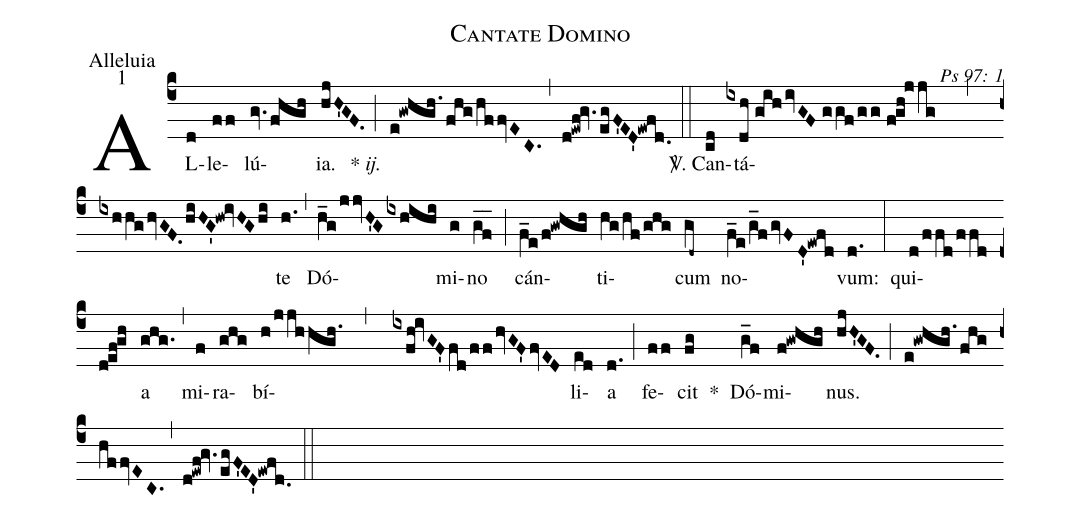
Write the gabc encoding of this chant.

name: Cantate Domino;
office-part: Alleluia;
mode: 1;
commentary: Ps 97: 1;
%%
(c4) AL(d)le(ff)lú(gv./fhgh)ia.(hjH'GF.) {*} <i>ij.</i>(;) (e!gwhgh./fhg/hffvEC.) (,) (d!ewf!gv./egF'ED'!ewfd.) (::)
<sp>V/</sp>. Can(cd)tá(ixdh//gih/ivGF//ggf/gg//f!gh!jjg , ixhhg/hvGF./hiHG'!hw!ivHG/hi)te(h.) (,) Dó(h_g/jjvH'G/ixhihi)mi(g)no(gf__) (;) cán(f_e/f!gwhgh)ti(hg/hf/ghg)cum(gd~) no(f_e/g_f/gvFD'!ewfd)vum:(d.) (:)
qui(d/ffd/ffd/d!ef!gh)a(ghg.) (,) mi(f)ra(ghg)bí(h/jjhhgh. , ixfh!ivGF'/fd/ff/hvGF'/fvED)li(ed)a(d.) (;) fe(ff)cit(fg) *() Dó(g_f)mi(f!gwhgh)nus.(hjH'GF.) (;) (e!gwhgh./fhg/hffvEC.) (,) (d!ewf!gv./egF'ED'!ewfd.) (::)
